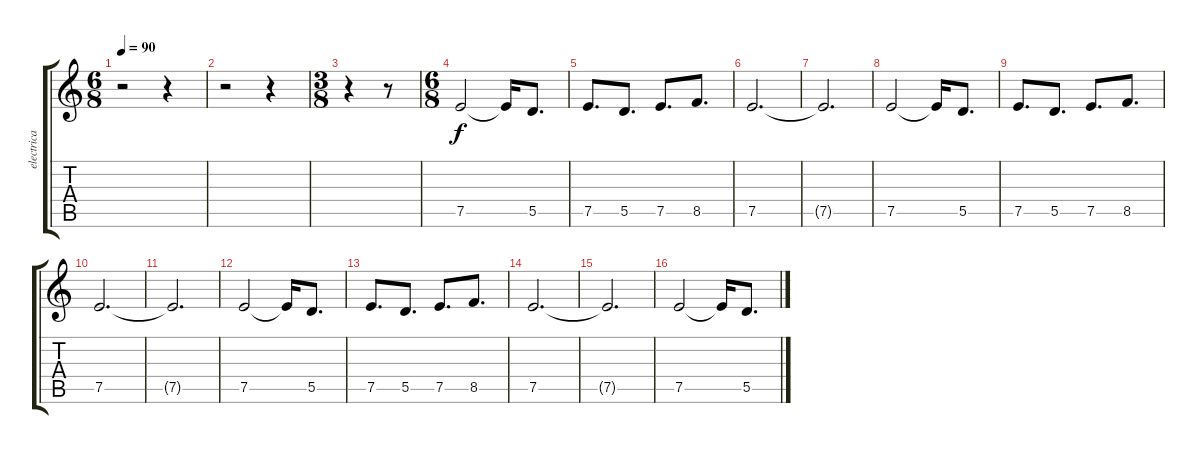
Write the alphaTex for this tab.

\track ("electrica 1" "electrica ") {instrument distortionguitar}
\staff {score tabs}
\tuning (E4 B3 G3 D3 A2 E2) {hide}
\ts (6 8)
\tempo 90
\clef g2
\ks c
r.2{dy f} r.4 |
r.2 r.4 |
\ts (3 8)
r.4 r.8 |
\ts (6 8)
7.5.2 7.5{t}.16 5.5.8{d} |
7.5.8{d} 5.5.8{d} 7.5.8{d} 8.5.8{d} |
7.5.2{d} |
7.5{t}.2{d} |
7.5.2 7.5{t}.16 5.5.8{d} |
7.5.8{d} 5.5.8{d} 7.5.8{d} 8.5.8{d} |
7.5.2{d} |
7.5{t}.2{d} |
7.5.2 7.5{t}.16 5.5.8{d} |
7.5.8{d} 5.5.8{d} 7.5.8{d} 8.5.8{d} |
7.5.2{d} |
7.5{t}.2{d} |
7.5.2 7.5{t}.16 5.5.8{d}
